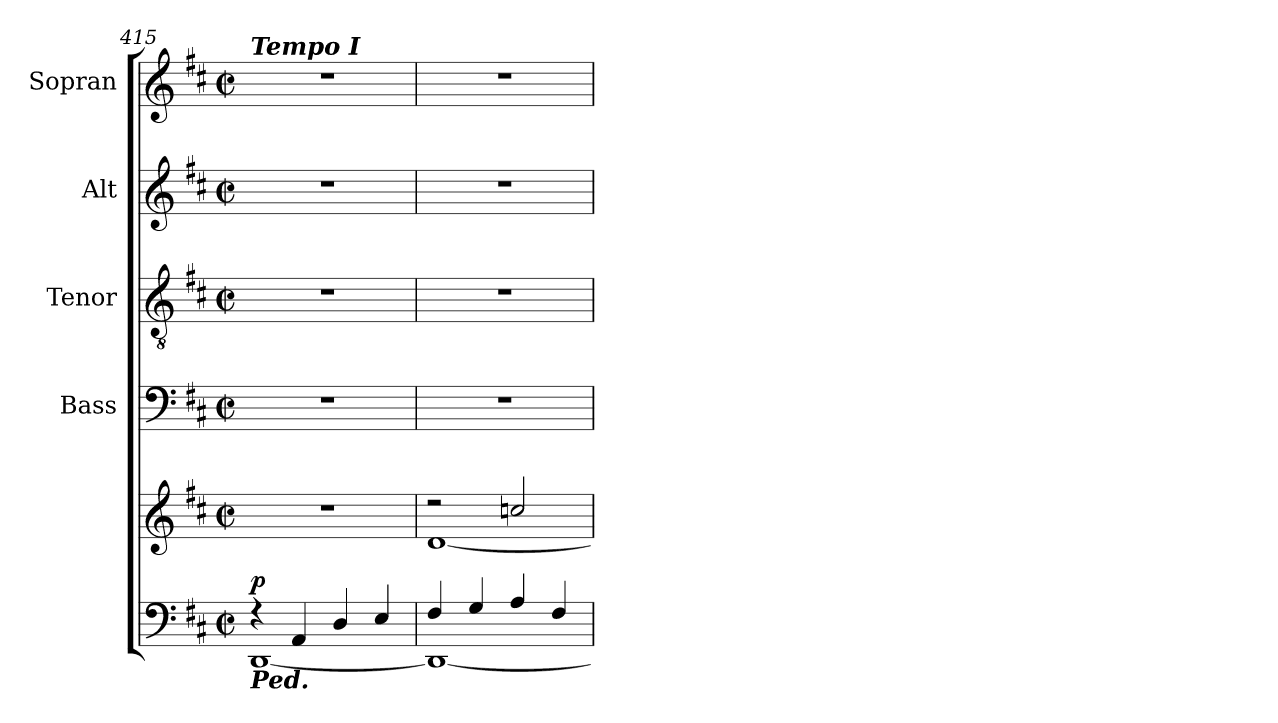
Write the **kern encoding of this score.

**kern	**kern	**dynam	**kern	**kern	**kern	**kern
*part5	*part5	*part5	*part4	*part3	*part2	*part1
*staff6	*staff5	*staff5/6	*staff4	*staff3	*staff2	*staff1
*	*	*	*I"Bass	*I"Tenor	*I"Alt	*I"Sopran
*	*	*	*I'B.	*I'T.	*I'A.	*I'S.
!!LO:LB:g=z
*clefF4	*clefG2	*	*clefF4	*clefGv2	*clefG2	*clefG2
*k[f#c#]	*k[f#c#]	*	*k[f#c#]	*k[f#c#]	*k[f#c#]	*k[f#c#]
*D:	*D:	*	*D:	*D:	*D:	*D:
*M2/2	*M2/2	*	*M2/2	*M2/2	*M2/2	*M2/2
*met(c|)	*met(c|)	*	*met(c|)	*met(c|)	*met(c|)	*met(c|)
=415	=415	=415	=415	=415	=415	=415
*^	*	*	*	*	*	*
!	!	!	!	!	!	!	!LO:TX:a:Bi:t=Tempo I
!LO:TX:b:Bi:t=Ped.	!	!	!	!	!	!	!
!	!	!	!LO:DY:a=2	!	!	!	!
4r	[<1DD	1r	p	1r	1r	1r	1r
4AA/	.	.	.	.	.	.	.
4D/	.	.	.	.	.	.	.
4E/	.	.	.	.	.	.	.
=416	=416	=416	=416	=416	=416	=416	=416
*	*	*^	*	*	*	*	*
4F#/	1DD_	2r	[<1d	.	1r	1r	1r	1r
4G/	.	.	.	.	.	.	.	.
4A/	.	2ccn/	.	.	.	.	.	.
4F#/	.	.	.	.	.	.	.	.
*v	*v	*	*	*	*	*	*	*
*	*v	*v	*	*	*	*	*
=	=	=	=	=	=	=
*-	*-	*-	*-	*-	*-	*-
